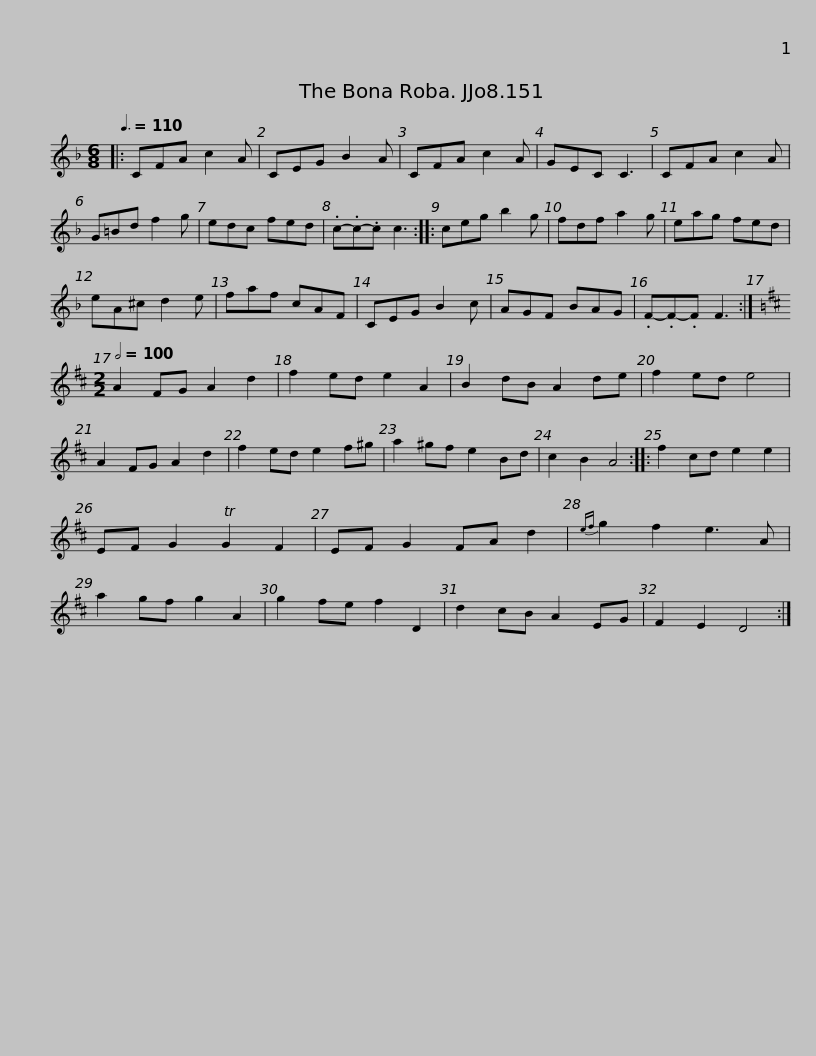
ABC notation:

X:1
L:1/8
Q:3/8=110
M:6/8
I:linebreak $
K:F
V:1 treble
V:1
|: CFA c2 A | CEG B2 A | CFA c2 A | GEC C3 | CFA c2 A | %5
 G=Bd f2 g | edc fed |$ .c-.c-.c c3 :: ceg b2 g | fdf a2 g | %10
 eag fed | eA^c d2 e | faf cAF | CEG B2 c | AGF BAG |$ %15
 .F-.F-.F F3 :|[K:D][M:2/2][Q:1/2=100] A2 FG A2 d2 | f2 ed e2 A2 | B2 dB A2 de | f2 ed e4 | %20
 A2 FG A2 d2 | f2 ed e2 f^g |$ a2 ^gf e2 Bd | c2 B2 A4 :: f2 cd e2 e2 | %25
 EF G2 TG2 F2 | EF G2 FA d2 |{ef} g2 f2 e3 A | a2 gf g2 A2 |$ g2 fe f2 D2 | %30
 d2 cB A2 EG | F2 E2 D4 :| %32
